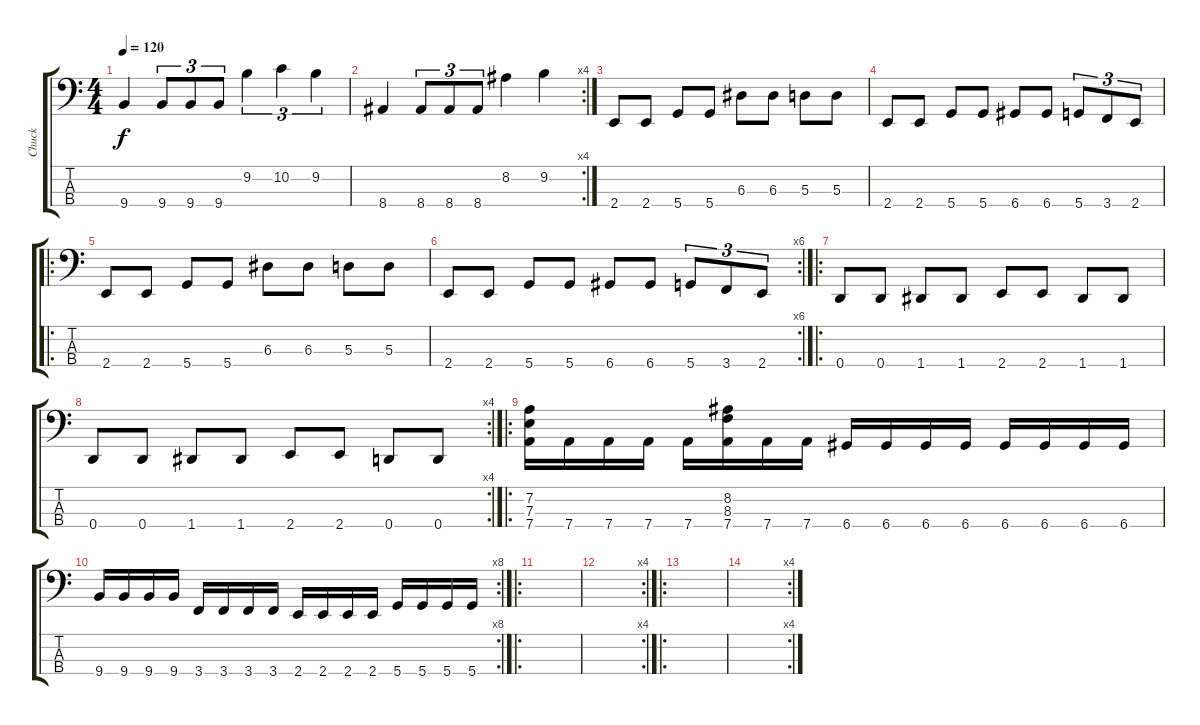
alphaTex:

\track ("Chuck" "Chuck") {instrument acousticguitarsteel}
\staff {score tabs}
\tuning (G2 D2 A1 D1) {hide}
\ts (4 4)
\tempo 120
\clef f4
\ks c
9.4.4{dy f} 9.4.8{tu (3 2)} 9.4.8{tu (3 2)} 9.4.8{tu (3 2)} 9.2.4{tu (3 2)} 10.2.4{tu (3 2)} 9.2.4{tu (3 2)} |
\rc 4
8.4.4 8.4.8{tu (3 2)} 8.4.8{tu (3 2)} 8.4.8{tu (3 2)} 8.2.4 9.2.4 |
2.4.8 2.4.8 5.4.8 5.4.8 6.3.8 6.3.8 5.3.8 5.3.8 |
2.4.8 2.4.8 5.4.8 5.4.8 6.4.8 6.4.8 5.4.8{tu (3 2)} 3.4.8{tu (3 2)} 2.4.8{tu (3 2)} |
\ro
2.4.8 2.4.8 5.4.8 5.4.8 6.3.8 6.3.8 5.3.8 5.3.8 |
\rc 6
2.4.8 2.4.8 5.4.8 5.4.8 6.4.8 6.4.8 5.4.8{tu (3 2)} 3.4.8{tu (3 2)} 2.4.8{tu (3 2)} |
\ro
0.4.8 0.4.8 1.4.8 1.4.8 2.4.8 2.4.8 1.4.8 1.4.8 |
\rc 4
0.4.8 0.4.8 1.4.8 1.4.8 2.4.8 2.4.8 0.4.8 0.4.8 |
\ro
(7.2 7.3 7.4).16 7.4.16 7.4.16 7.4.16 7.4.16 (8.2 8.3 7.4).16 7.4.16 7.4.16 6.4.16 6.4.16 6.4.16 6.4.16 6.4.16 6.4.16 6.4.16 6.4.16 |
\rc 8
9.4.16 9.4.16 9.4.16 9.4.16 3.4.16 3.4.16 3.4.16 3.4.16 2.4.16 2.4.16 2.4.16 2.4.16 5.4.16 5.4.16 5.4.16 5.4.16 |
\ro
|
\rc 4
|
\ro
|
\rc 4
